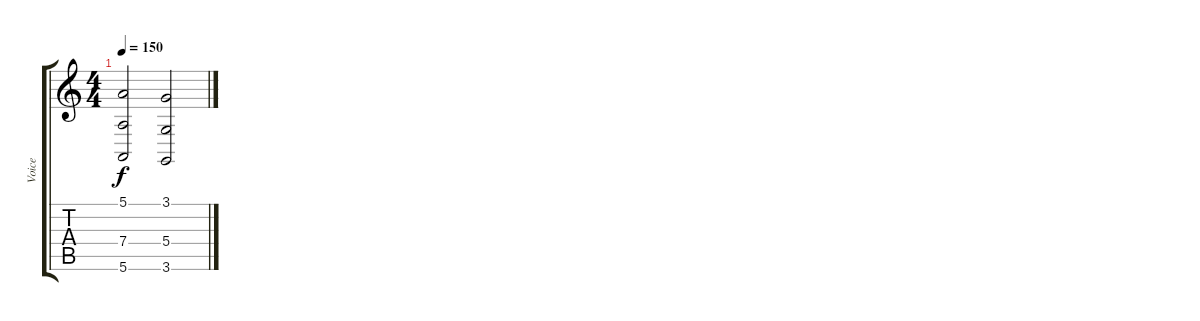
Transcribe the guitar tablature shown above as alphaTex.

\track ("Voice" "Voice") {instrument choiraahs}
\staff {score tabs}
\tuning (E4 B3 G3 D3 A2 E2) {hide}
\ts (4 4)
\tempo 150
\clef g2
\ks c
(5.1 7.4 5.6).2{dy f} (3.1 5.4 3.6).2
